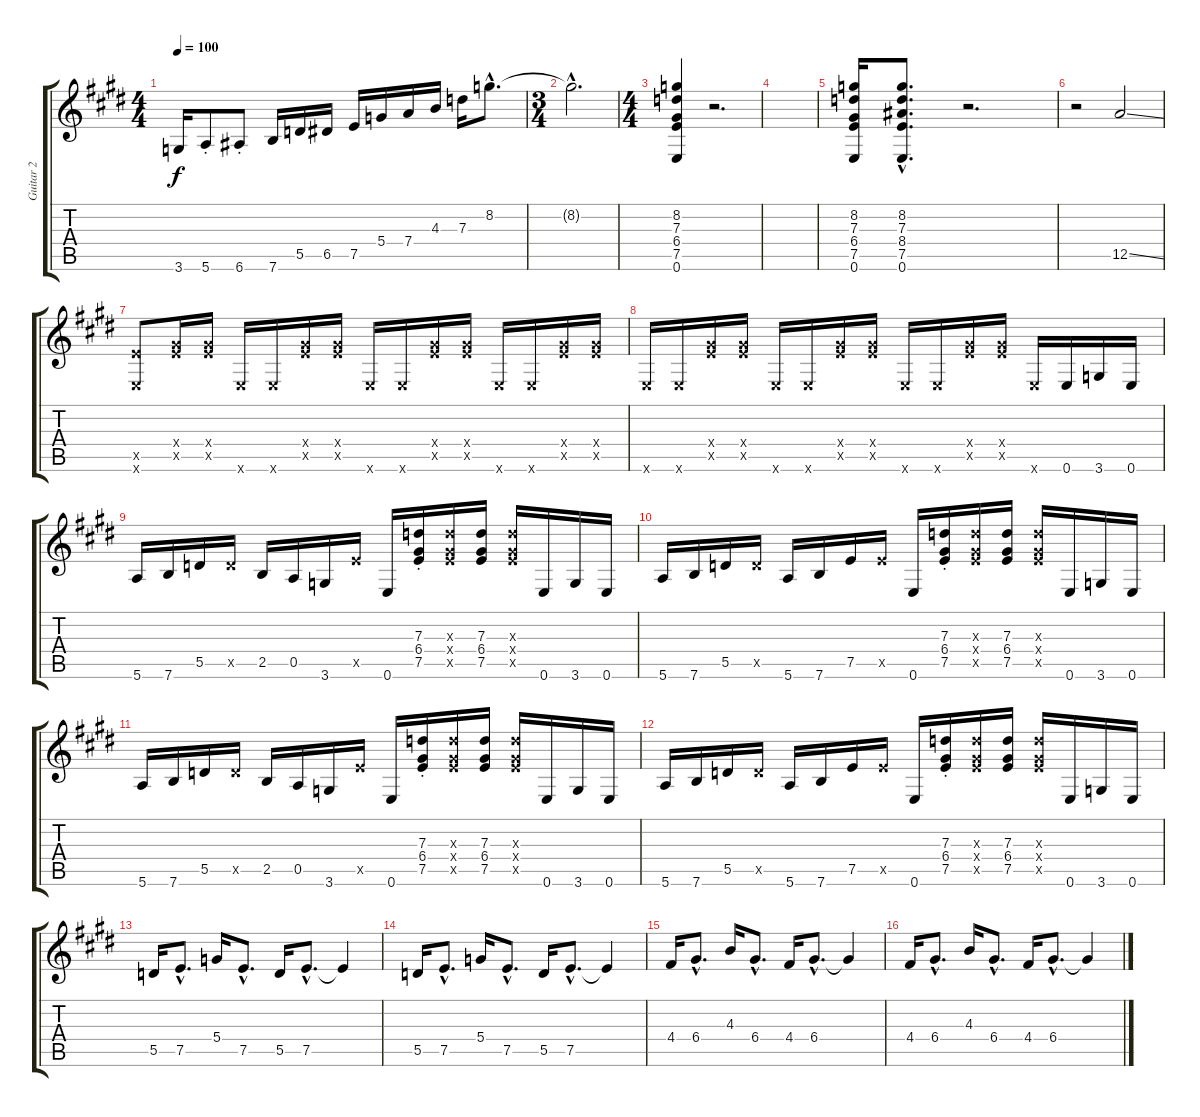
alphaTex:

\track ("Guitar 2" "Guitar 2") {instrument distortionguitar}
\staff {score tabs}
\tuning (E4 B3 G3 D3 A2 E2) {hide}
\ts (4 4)
\tempo 100
\clef g2
\ks e
3.6.16{dy f} 5.6{st}.8 6.6{st}.8 7.6.16 5.5.16 6.5.16 7.5.16 5.4.16 7.4.16 4.3.16 7.3.16 8.2{hac}.8{d} |
\ts (3 4)
8.2{hac t}.2{d} |
\ts (4 4)
(8.2 7.3 6.4 7.5 0.6).4 r.2{d} |
|
(8.2 7.3 6.4 7.5 0.6).16 (8.2{hac} 7.3{hac} 8.4{hac} 7.5{hac} 0.6{hac}).8{d} r.2{d} |
r.2 12.5{ss}.2 |
(7.5{x} 0.6{x}).8 (6.4{x} 7.5{x}).16 (6.4{x} 7.5{x}).16 0.6{x}.16 0.6{x}.16 (6.4{x} 7.5{x}).16 (6.4{x} 7.5{x}).16 0.6{x}.16 0.6{x}.16 (6.4{x} 7.5{x}).16 (6.4{x} 7.5{x}).16 0.6{x}.16 0.6{x}.16 (6.4{x} 7.5{x}).16 (6.4{x} 7.5{x}).16 |
0.6{x}.16 0.6{x}.16 (6.4{x} 7.5{x}).16 (6.4{x} 7.5{x}).16 0.6{x}.16 0.6{x}.16 (6.4{x} 7.5{x}).16 (6.4{x} 7.5{x}).16 0.6{x}.16 0.6{x}.16 (6.4{x} 7.5{x}).16 (6.4{x} 7.5{x}).16 0.6{x}.16 0.6.16 3.6.16 0.6.16 |
5.6.16 7.6.16 5.5.16 5.5{x}.16 2.5.16 0.5.16 3.6.16 7.5{x}.16 0.6.16 (7.3 6.4{st} 7.5).16 (7.3{x} 6.4{x} 7.5{x}).16 (7.3 6.4 7.5).16 (7.3{x} 6.4{x} 7.5{x}).16 0.6.16 3.6.16 0.6.16 |
5.6.16 7.6.16 5.5.16 5.5{x}.16 5.6.16 7.6.16 7.5.16 7.5{x}.16 0.6.16 (7.3 6.4{st} 7.5).16 (7.3{x} 6.4{x} 7.5{x}).16 (7.3 6.4 7.5).16 (7.3{x} 6.4{x} 7.5{x}).16 0.6.16 3.6.16 0.6.16 |
5.6.16 7.6.16 5.5.16 5.5{x}.16 2.5.16 0.5.16 3.6.16 7.5{x}.16 0.6.16 (7.3 6.4{st} 7.5).16 (7.3{x} 6.4{x} 7.5{x}).16 (7.3 6.4 7.5).16 (7.3{x} 6.4{x} 7.5{x}).16 0.6.16 3.6.16 0.6.16 |
5.6.16 7.6.16 5.5.16 5.5{x}.16 5.6.16 7.6.16 7.5.16 7.5{x}.16 0.6.16 (7.3 6.4{st} 7.5).16 (7.3{x} 6.4{x} 7.5{x}).16 (7.3 6.4 7.5).16 (7.3{x} 6.4{x} 7.5{x}).16 0.6.16 3.6.16 0.6.16 |
5.5.16 7.5{hac}.8{d} 5.4.16 7.5{hac}.8{d} 5.5.16 7.5{hac}.8{d} 7.5{t}.4 |
5.5.16 7.5{hac}.8{d} 5.4.16 7.5{hac}.8{d} 5.5.16 7.5{hac}.8{d} 7.5{t}.4 |
4.4.16 6.4{hac}.8{d} 4.3.16 6.4{hac}.8{d} 4.4.16 6.4{hac}.8{d} 6.4{t}.4 |
4.4.16 6.4{hac}.8{d} 4.3.16 6.4{hac}.8{d} 4.4.16 6.4{hac}.8{d} 6.4{t}.4
